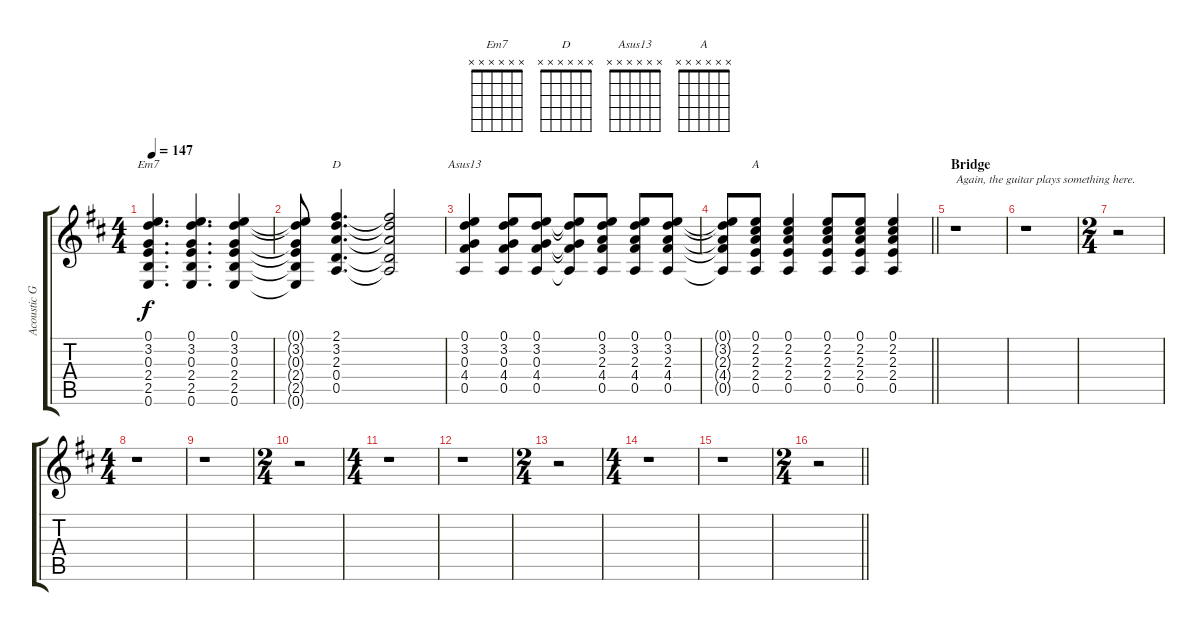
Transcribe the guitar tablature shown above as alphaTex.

\track ("Acoustic Guitar" "Acoustic G") {instrument acousticguitarsteel}
\staff {score tabs}
\tuning (E4 B3 G3 D3 A2 E2) {hide}
\chord ("Em7" x x x x x x)
\chord ("D" x x x x x x)
\chord ("Asus13" x x x x x x)
\chord ("A" x x x x x x)
\ts (4 4)
\tempo 147
\clef g2
\ks d
(0.1 3.2 0.3 2.4 2.5 0.6).4{d ch "Em7" dy f} (0.1 3.2 0.3 2.4 2.5 0.6).4{d} (0.1 3.2 0.3 2.4 2.5 0.6).4 |
(0.1{t} 3.2{t} 0.3{t} 2.4{t} 2.5{t} 0.6{t}).8 (2.1 3.2 2.3 0.4 0.5).4{d ch "D"} (2.1{t} 3.2{t} 2.3{t} 0.4{t} 0.5{t}).2 |
(0.1 3.2 0.3 4.4 0.5).4{ch "Asus13"} (0.1 3.2 0.3 4.4 0.5).8 (0.1 3.2 0.3 4.4 0.5).8 (0.1{t} 3.2{t} 0.3{t} 4.4{t} 0.5{t}).8 (0.1 3.2 2.3 4.4 0.5).8 (0.1 3.2 2.3 4.4 0.5).8 (0.1 3.2 2.3 4.4 0.5).8 |
\barLineRight lightlight
(0.1{t} 3.2{t} 2.3{t} 4.4{t} 0.5{t}).8 (0.1 2.2 2.3 2.4 0.5).8{ch "A"} (0.1 2.2 2.3 2.4 0.5).4 (0.1 2.2 2.3 2.4 0.5).8 (0.1 2.2 2.3 2.4 0.5).8 (0.1 2.2 2.3 2.4 0.5).4 |
\section ("" "Bridge")
r.1{txt "Again, the guitar plays something here."} |
r.1 |
\ts (2 4)
r.2 |
\ts (4 4)
r.1 |
r.1 |
\ts (2 4)
r.2 |
\ts (4 4)
r.1 |
r.1 |
\ts (2 4)
r.2 |
\ts (4 4)
r.1 |
r.1 |
\ts (2 4)
\barLineRight lightlight
r.2
